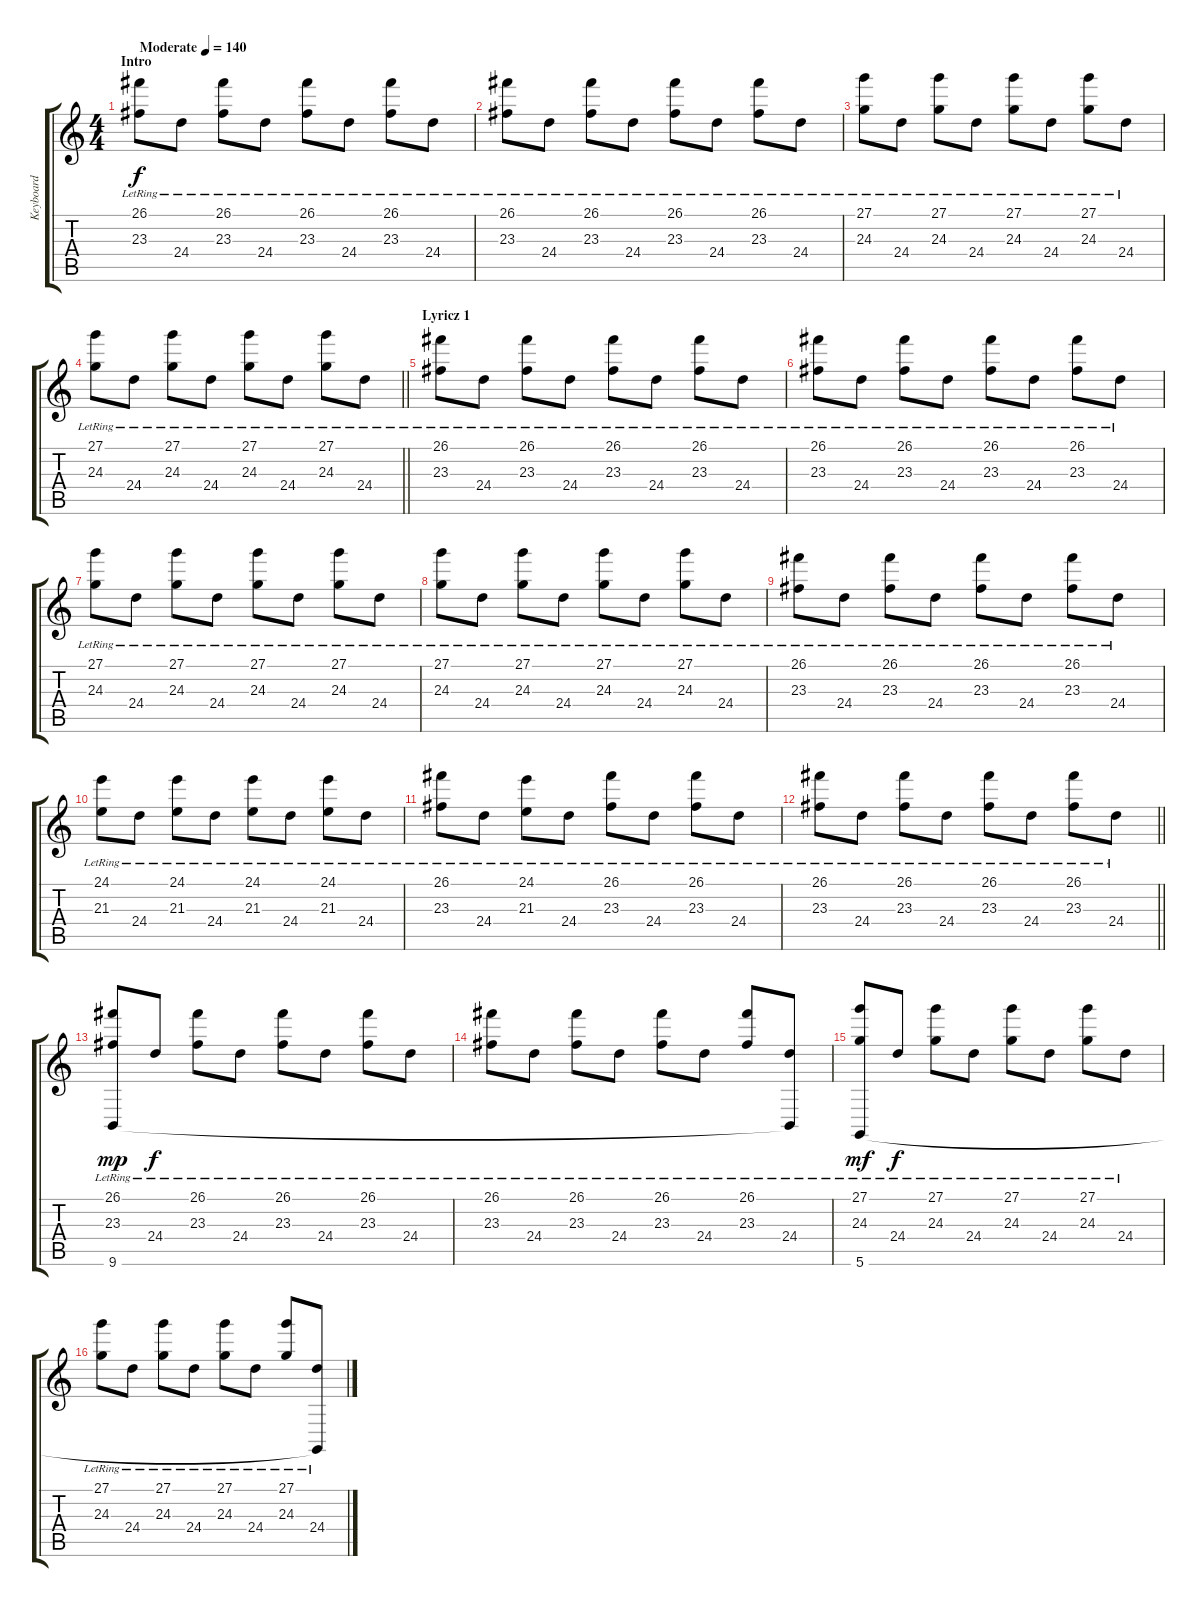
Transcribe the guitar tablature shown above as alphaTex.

\track ("Keyboard" "Keyboard") {instrument brightacousticpiano}
\staff {score tabs}
\tuning (E4 B3 G3 D3 A2 D2) {hide}
\ts (4 4)
\section ("" "Intro")
\tempo (140 "Moderate")
\clef g2
\ks c
(26.1 23.3{lr}).8{dy f instrument brightacousticpiano} 24.4{lr}.8 (26.1 23.3{lr}).8 24.4{lr}.8 (26.1 23.3{lr}).8 24.4{lr}.8 (26.1 23.3{lr}).8 24.4{lr}.8 |
(26.1 23.3{lr}).8 24.4{lr}.8 (26.1 23.3{lr}).8 24.4{lr}.8 (26.1 23.3{lr}).8 24.4{lr}.8 (26.1 23.3{lr}).8 24.4{lr}.8 |
(27.1 24.3{lr}).8 24.4{lr}.8 (27.1 24.3{lr}).8 24.4{lr}.8 (27.1 24.3{lr}).8 24.4{lr}.8 (27.1 24.3{lr}).8 24.4{lr}.8 |
\barLineRight lightlight
(27.1 24.3{lr}).8 24.4{lr}.8 (27.1 24.3{lr}).8 24.4{lr}.8 (27.1 24.3{lr}).8 24.4{lr}.8 (27.1 24.3{lr}).8 24.4{lr}.8 |
\section ("" "Lyricz 1")
(26.1 23.3{lr}).8 24.4{lr}.8 (26.1 23.3{lr}).8 24.4{lr}.8 (26.1 23.3{lr}).8 24.4{lr}.8 (26.1 23.3{lr}).8 24.4{lr}.8 |
(26.1 23.3{lr}).8 24.4{lr}.8 (26.1 23.3{lr}).8 24.4{lr}.8 (26.1 23.3{lr}).8 24.4{lr}.8 (26.1 23.3{lr}).8 24.4{lr}.8 |
(27.1 24.3{lr}).8 24.4{lr}.8 (27.1 24.3{lr}).8 24.4{lr}.8 (27.1 24.3{lr}).8 24.4{lr}.8 (27.1 24.3{lr}).8 24.4{lr}.8 |
(27.1 24.3{lr}).8 24.4{lr}.8 (27.1 24.3{lr}).8 24.4{lr}.8 (27.1 24.3{lr}).8 24.4{lr}.8 (27.1 24.3{lr}).8 24.4{lr}.8 |
(26.1 23.3{lr}).8 24.4{lr}.8 (26.1 23.3{lr}).8 24.4{lr}.8 (26.1 23.3{lr}).8 24.4{lr}.8 (26.1 23.3{lr}).8 24.4{lr}.8 |
(24.1 21.3{lr}).8 24.4{lr}.8 (24.1 21.3{lr}).8 24.4{lr}.8 (24.1 21.3{lr}).8 24.4{lr}.8 (24.1 21.3{lr}).8 24.4{lr}.8 |
(26.1{lr} 23.3{lr}).8 24.4{lr}.8 (24.1{lr} 21.3{lr}).8 24.4{lr}.8 (26.1{lr} 23.3{lr}).8 24.4{lr}.8 (26.1{lr} 23.3{lr}).8 24.4{lr}.8 |
\barLineRight lightlight
(26.1 23.3{lr}).8 24.4{lr}.8 (26.1 23.3{lr}).8 24.4{lr}.8 (26.1 23.3{lr}).8 24.4{lr}.8 (26.1 23.3{lr}).8 24.4{lr}.8 |
(26.1 23.3{lr} 9.6).8{dy mp} 24.4{lr}.8{dy f} (26.1 23.3{lr}).8 24.4{lr}.8 (26.1 23.3{lr}).8 24.4{lr}.8 (26.1 23.3{lr}).8 24.4{lr}.8 |
(26.1 23.3{lr}).8 24.4{lr}.8 (26.1 23.3{lr}).8 24.4{lr}.8 (26.1 23.3{lr}).8 24.4{lr}.8 (26.1 23.3{lr}).8 (24.4{lr} 9.6{t}).8 |
(27.1 24.3{lr} 5.6).8{dy mf} 24.4{lr}.8{dy f} (27.1 24.3{lr}).8 24.4{lr}.8 (27.1 24.3{lr}).8 24.4{lr}.8 (27.1 24.3{lr}).8 24.4{lr}.8 |
(27.1 24.3{lr}).8 24.4{lr}.8 (27.1 24.3{lr}).8 24.4{lr}.8 (27.1 24.3{lr}).8 24.4{lr}.8 (27.1 24.3{lr}).8 (24.4{lr} 5.6{t}).8
